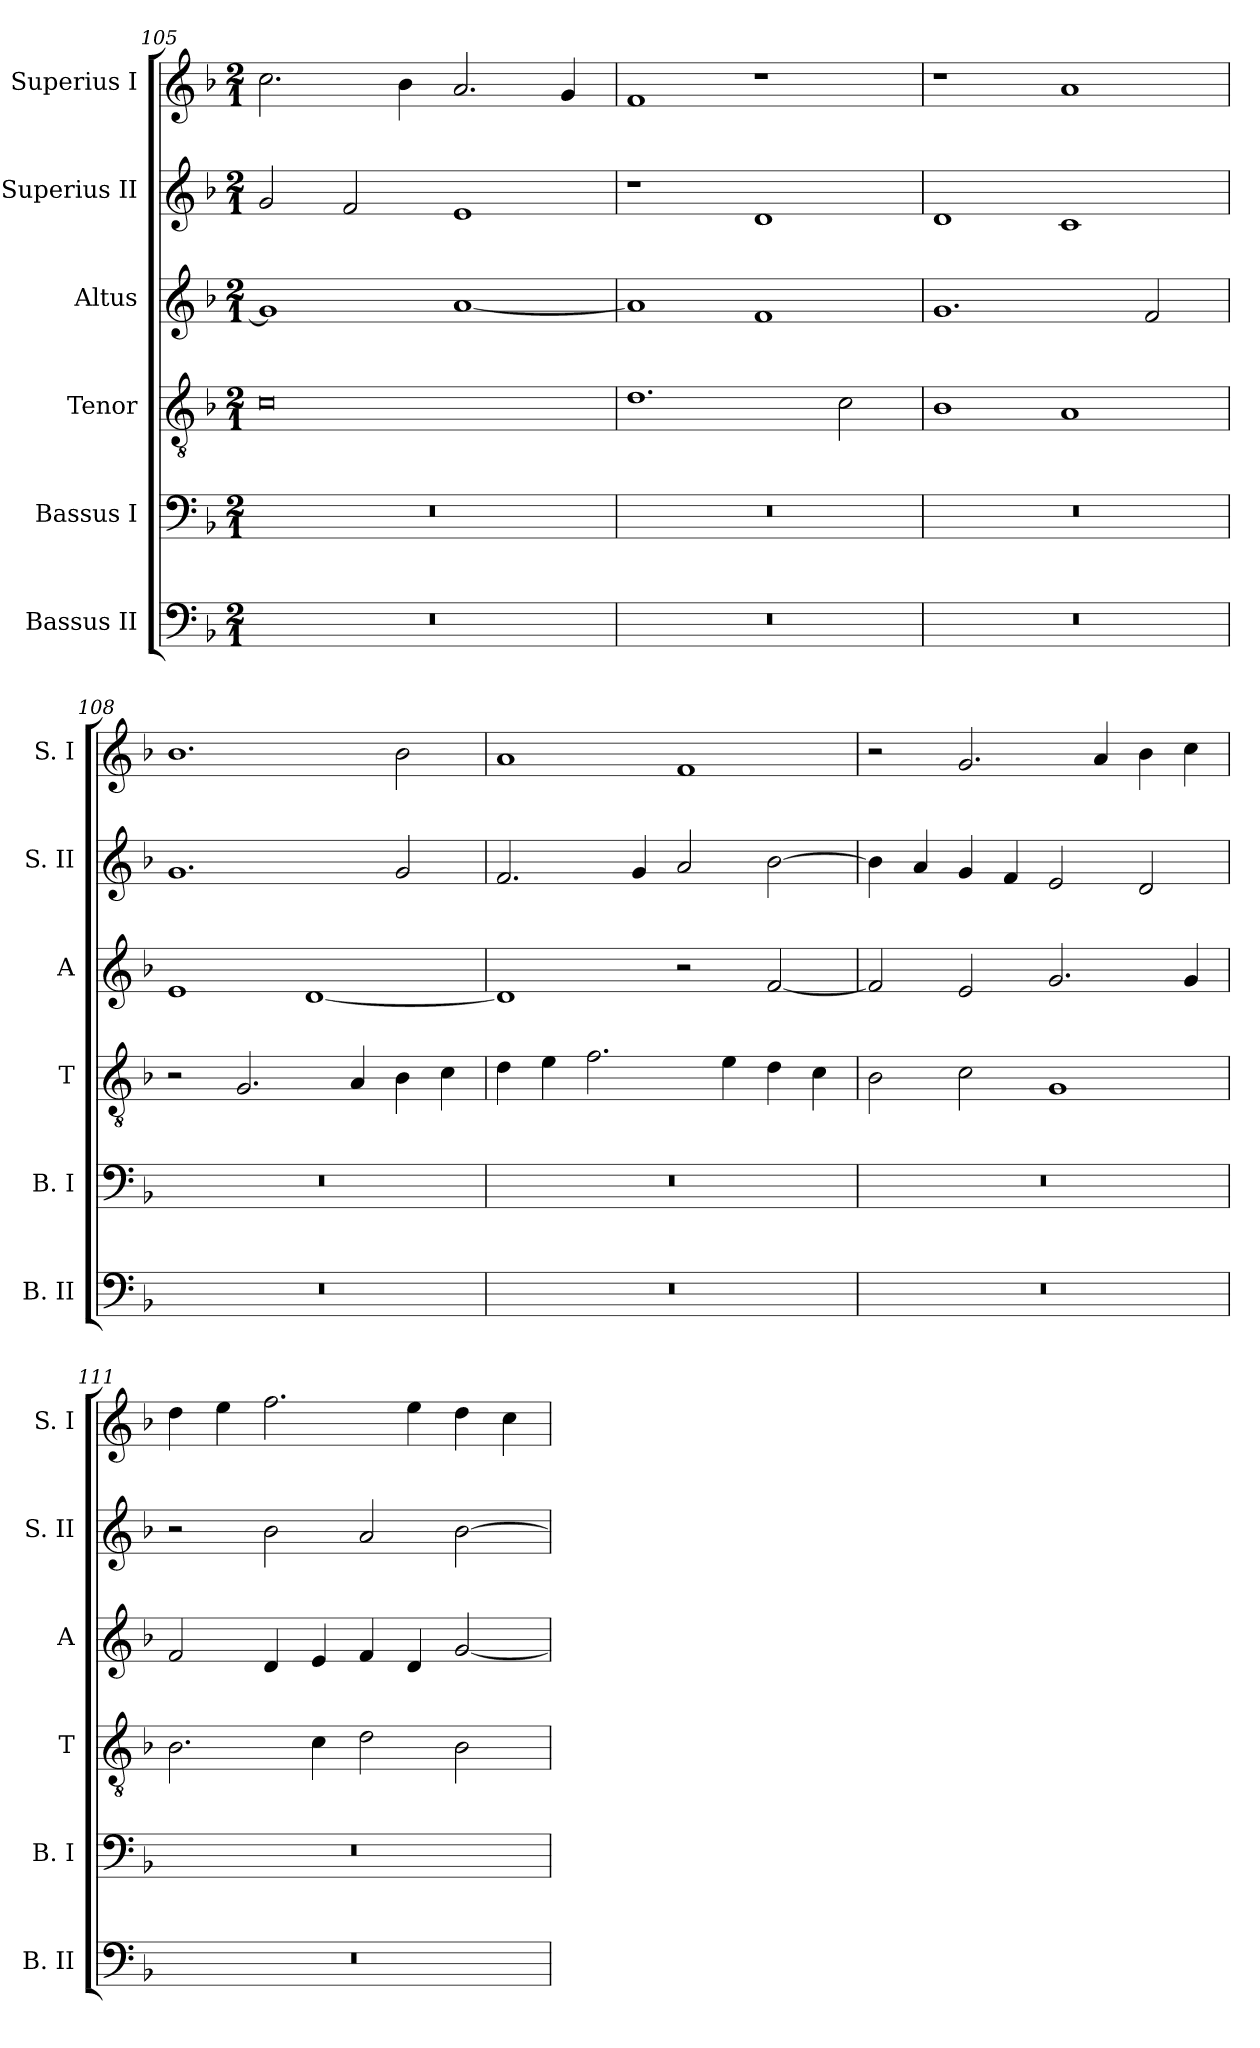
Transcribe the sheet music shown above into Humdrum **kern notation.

**kern	**kern	**kern	**kern	**kern	**kern
*part6	*part5	*part4	*part3	*part2	*part1
*staff6	*staff5	*staff4	*staff3	*staff2	*staff1
*I"Bassus II	*I"Bassus I	*I"Tenor	*I"Altus	*I"Superius II	*I"Superius I
*I'B. II	*I'B. I	*I'T	*I'A	*I'S. II	*I'S. I
*clefF4	*clefF4	*clefGv2	*clefG2	*clefG2	*clefG2
*k[b-]	*k[b-]	*k[b-]	*k[b-]	*k[b-]	*k[b-]
*F:	*F:	*F:	*F:	*F:	*F:
*M2/1	*M2/1	*M2/1	*M2/1	*M2/1	*M2/1
=105	=105	=105	=105	=105	=105
0r	0r	0c	1g]	2g	2.cc
.	.	.	.	2f	.
.	.	.	.	.	4b-
.	.	.	[1a	1e	2.a
.	.	.	.	.	4g
=106	=106	=106	=106	=106	=106
0r	0r	1.d	1a]	1r	1f
.	.	.	1f	1d	1r
.	.	2c	.	.	.
=107	=107	=107	=107	=107	=107
0r	0r	1B-	1.g	1d	1r
.	.	1A	.	1c	1a
.	.	.	2f	.	.
=108	=108	=108	=108	=108	=108
0r	0r	2r	1e	1.g	1.b-
.	.	2.G	.	.	.
.	.	.	[1d	.	.
.	.	4A	.	.	.
.	.	4B-	.	2g	2b-
.	.	4c	.	.	.
=109	=109	=109	=109	=109	=109
0r	0r	4d	1d]	2.f	1a
.	.	4e	.	.	.
.	.	2.f	.	.	.
.	.	.	.	4g	.
.	.	.	2r	2a	1f
.	.	4e	.	.	.
.	.	4d	[2f	[2b-	.
.	.	4c	.	.	.
=110	=110	=110	=110	=110	=110
0r	0r	2B-	2f]	4b-]	2r
.	.	.	.	4a	.
.	.	2c	2e	4g	2.g
.	.	.	.	4f	.
.	.	1G	2.g	2e	.
.	.	.	.	.	4a
.	.	.	.	2d	4b-
.	.	.	4g	.	4cc
=111	=111	=111	=111	=111	=111
0r	0r	2.B-	2f	2r	4dd
.	.	.	.	.	4ee
.	.	.	4d	2b-	2.ff
.	.	4c	4e	.	.
.	.	2d	4f	2a	.
.	.	.	4d	.	4ee
.	.	2B-	[2g	[2b-	4dd
.	.	.	.	.	4cc
=	=	=	=	=	=
*-	*-	*-	*-	*-	*-
